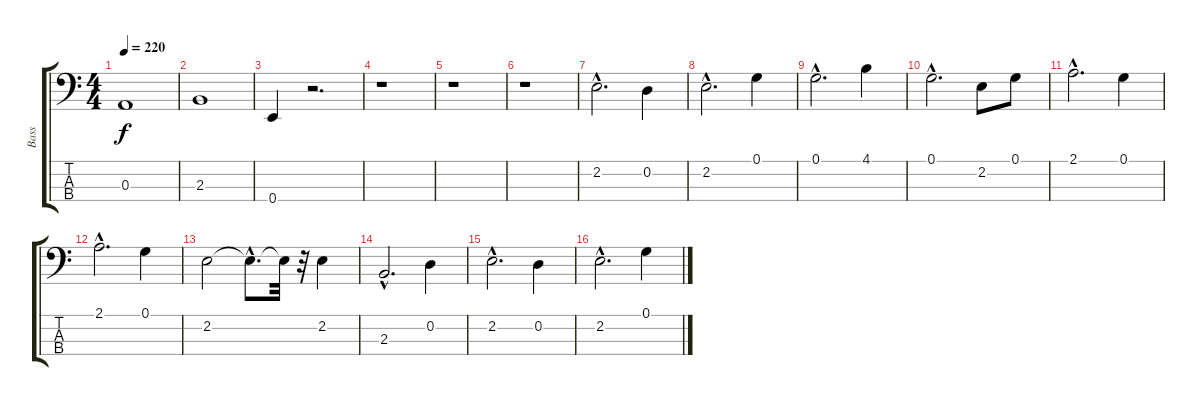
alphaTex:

\track ("Bass" "Bass") {instrument electricbassfinger}
\staff {score tabs}
\tuning (G2 D2 A1 E1) {hide}
\ts (4 4)
\tempo 220
\clef f4
\ks c
0.3.1{dy f} |
2.3.1 |
0.4.4 r.2{d} |
r.1 |
r.1 |
r.1 |
2.2{hac}.2{d} 0.2.4 |
2.2{hac}.2{d} 0.1.4 |
0.1{hac}.2{d} 4.1.4 |
0.1{hac}.2{d} 2.2.8 0.1.8 |
2.1{hac}.2{d} 0.1.4 |
2.1{hac}.2{d} 0.1.4 |
2.2.2 2.2{hac t}.8{d} 2.2{t}.32 r.32 2.2.4 |
2.3{hac}.2{d} 0.2.4 |
2.2{hac}.2{d} 0.2.4 |
2.2{hac}.2{d} 0.1.4
